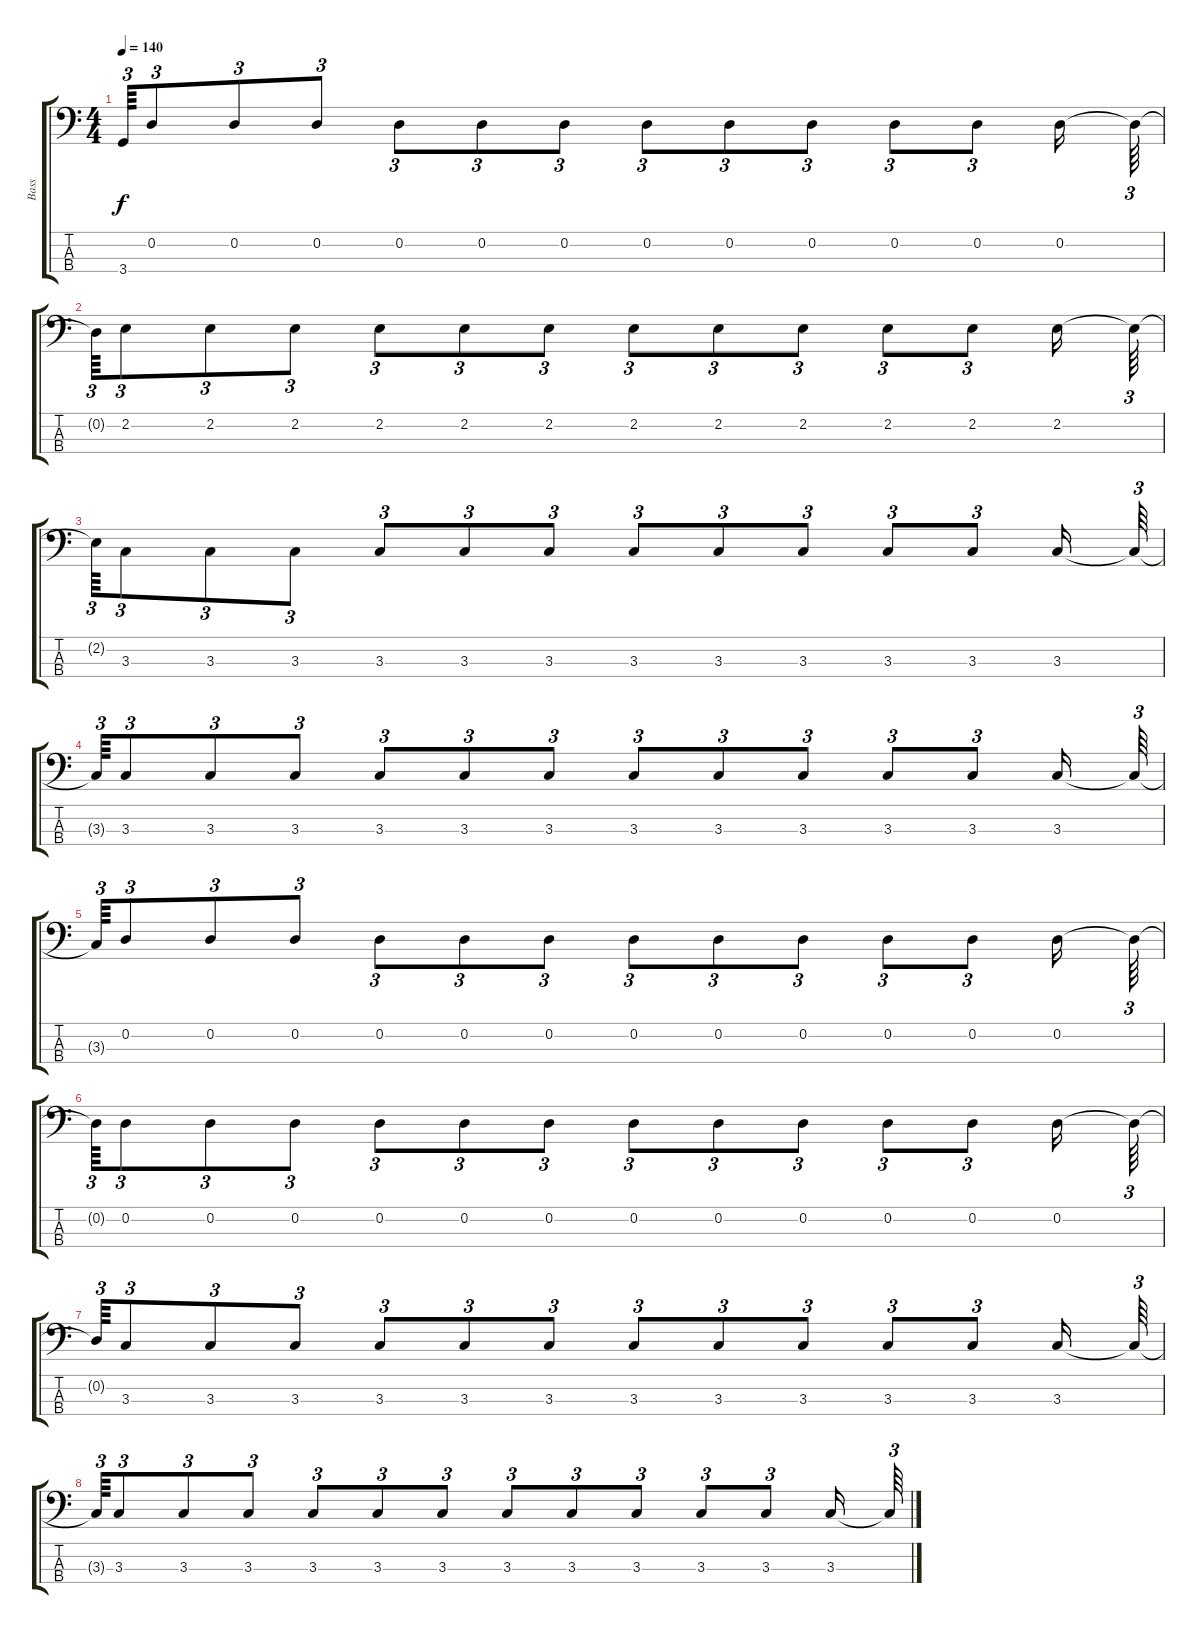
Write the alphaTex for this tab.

\track ("Bass" "Bass") {instrument electricbassfinger}
\staff {score tabs}
\tuning (G2 D2 A1 E1) {hide}
\ts (4 4)
\tempo 140
\clef f4
\ks c
3.4{t}.64{tu (3 2) dy f} 0.2.8{tu (3 2)} 0.2.8{tu (3 2)} 0.2.8{tu (3 2)} 0.2.8{tu (3 2)} 0.2.8{tu (3 2)} 0.2.8{tu (3 2)} 0.2.8{tu (3 2)} 0.2.8{tu (3 2)} 0.2.8{tu (3 2)} 0.2.8{tu (3 2)} 0.2.8{tu (3 2)} 0.2.16 0.2{t}.64{tu (3 2)} |
0.2{t}.64{tu (3 2)} 2.2.8{tu (3 2)} 2.2.8{tu (3 2)} 2.2.8{tu (3 2)} 2.2.8{tu (3 2)} 2.2.8{tu (3 2)} 2.2.8{tu (3 2)} 2.2.8{tu (3 2)} 2.2.8{tu (3 2)} 2.2.8{tu (3 2)} 2.2.8{tu (3 2)} 2.2.8{tu (3 2)} 2.2.16 2.2{t}.64{tu (3 2)} |
2.2{t}.64{tu (3 2)} 3.3.8{tu (3 2)} 3.3.8{tu (3 2)} 3.3.8{tu (3 2)} 3.3.8{tu (3 2)} 3.3.8{tu (3 2)} 3.3.8{tu (3 2)} 3.3.8{tu (3 2)} 3.3.8{tu (3 2)} 3.3.8{tu (3 2)} 3.3.8{tu (3 2)} 3.3.8{tu (3 2)} 3.3.16 3.3{t}.64{tu (3 2)} |
3.3{t}.64{tu (3 2)} 3.3.8{tu (3 2)} 3.3.8{tu (3 2)} 3.3.8{tu (3 2)} 3.3.8{tu (3 2)} 3.3.8{tu (3 2)} 3.3.8{tu (3 2)} 3.3.8{tu (3 2)} 3.3.8{tu (3 2)} 3.3.8{tu (3 2)} 3.3.8{tu (3 2)} 3.3.8{tu (3 2)} 3.3.16 3.3{t}.64{tu (3 2)} |
3.3{t}.64{tu (3 2)} 0.2.8{tu (3 2)} 0.2.8{tu (3 2)} 0.2.8{tu (3 2)} 0.2.8{tu (3 2)} 0.2.8{tu (3 2)} 0.2.8{tu (3 2)} 0.2.8{tu (3 2)} 0.2.8{tu (3 2)} 0.2.8{tu (3 2)} 0.2.8{tu (3 2)} 0.2.8{tu (3 2)} 0.2.16 0.2{t}.64{tu (3 2)} |
0.2{t}.64{tu (3 2)} 0.2.8{tu (3 2)} 0.2.8{tu (3 2)} 0.2.8{tu (3 2)} 0.2.8{tu (3 2)} 0.2.8{tu (3 2)} 0.2.8{tu (3 2)} 0.2.8{tu (3 2)} 0.2.8{tu (3 2)} 0.2.8{tu (3 2)} 0.2.8{tu (3 2)} 0.2.8{tu (3 2)} 0.2.16 0.2{t}.64{tu (3 2)} |
0.2{t}.64{tu (3 2)} 3.3.8{tu (3 2)} 3.3.8{tu (3 2)} 3.3.8{tu (3 2)} 3.3.8{tu (3 2)} 3.3.8{tu (3 2)} 3.3.8{tu (3 2)} 3.3.8{tu (3 2)} 3.3.8{tu (3 2)} 3.3.8{tu (3 2)} 3.3.8{tu (3 2)} 3.3.8{tu (3 2)} 3.3.16 3.3{t}.64{tu (3 2)} |
3.3{t}.64{tu (3 2)} 3.3.8{tu (3 2)} 3.3.8{tu (3 2)} 3.3.8{tu (3 2)} 3.3.8{tu (3 2)} 3.3.8{tu (3 2)} 3.3.8{tu (3 2)} 3.3.8{tu (3 2)} 3.3.8{tu (3 2)} 3.3.8{tu (3 2)} 3.3.8{tu (3 2)} 3.3.8{tu (3 2)} 3.3.16 3.3{t}.64{tu (3 2)}
